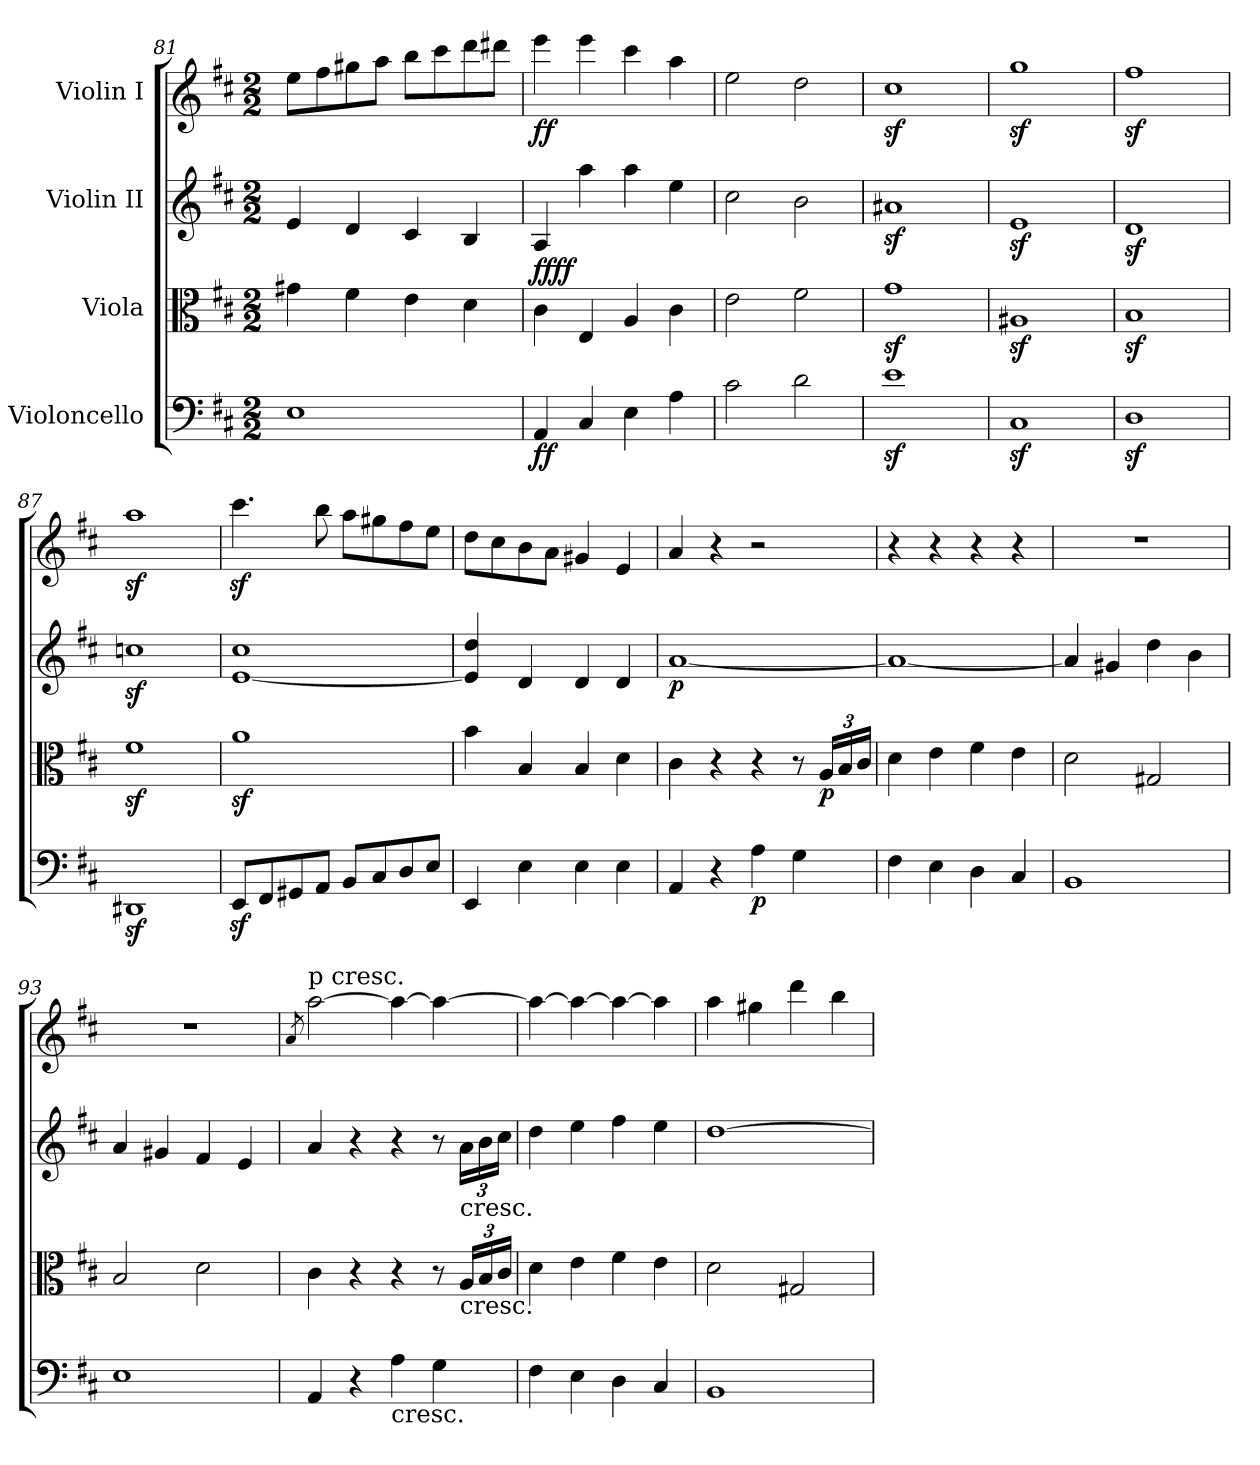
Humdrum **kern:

**kern	**dynam	**kern	**dynam	**kern	**dynam	**kern	**dynam
*part4	*part4	*part3	*part3	*part2	*part2	*part1	*part1
*staff4	*staff4	*staff3	*staff3	*staff2	*staff2	*staff1	*staff1
*I"Violoncello	*	*I"Viola	*	*I"Violin II	*	*I"Violin I	*
*clefF4	*	*clefC3	*	*clefG2	*	*clefG2	*
*k[f#c#]	*	*k[f#c#]	*	*k[f#c#]	*	*k[f#c#]	*
*M2/2	*	*M2/2	*	*M2/2	*	*M2/2	*
=81	=81	=81	=81	=81	=81	=81	=81
1E	.	4g#X\	.	4e/	.	8ee\L	.
.	.	.	.	.	.	8ff#\	.
.	.	4f#\	.	4d/	.	8gg#X\	.
.	.	.	.	.	.	8aa\J	.
.	.	4e\	.	4c#/	.	8bb\L	.
.	.	.	.	.	.	8ccc#\	.
.	.	4d\	.	4B/	.	8ddd\	.
.	.	.	.	.	.	8ddd#X\J	.
=82	=82	=82	=82	=82	=82	=82	=82
!	!LO:DY:b	!	!LO:DY:b	!	!	!	!
!	!	!	!LO:DY:n=1:a	!	!	!	!LO:DY:b
4AA/	ff	4c#\	ff ff	4A/	.	4eee\	ff
4C#/	.	4E/	.	4aa\	.	4eee\	.
4E\	.	4A/	.	4aa\	.	4ccc#\	.
4A\	.	4c#\	.	4ee\	.	4aa\	.
=83	=83	=83	=83	=83	=83	=83	=83
2c#\	.	2e\	.	2cc#\	.	2ee\	.
2d\	.	2f#\	.	2b\	.	2dd\	.
=84	=84	=84	=84	=84	=84	=84	=84
1ez<	.	1gz<	.	1a#Xz<	.	1cc#z<	.
=85	=85	=85	=85	=85	=85	=85	=85
1C#z<	.	1A#Xz<	.	1ez<	.	1ggz<	.
=86	=86	=86	=86	=86	=86	=86	=86
1Dz<	.	1Bz<	.	1dz<	.	1ff#z<	.
=87	=87	=87	=87	=87	=87	=87	=87
1DD#Xz<	.	1f#z<	.	1ccnz<	.	1aaz<	.
=88	=88	=88	=88	=88	=88	=88	=88
8EEz</L	.	1az<	.	[1e 1cc#	.	4.ccc#z<\	.
8FF#/	.	.	.	.	.	.	.
8GG#X/	.	.	.	.	.	.	.
8AA/J	.	.	.	.	.	8bb\	.
8BB/L	.	.	.	.	.	8aa\L	.
8C#/	.	.	.	.	.	8gg#X\	.
8D/	.	.	.	.	.	8ff#\	.
8E/J	.	.	.	.	.	8ee\J	.
=89	=89	=89	=89	=89	=89	=89	=89
4EE/	.	4b\	.	4e/] 4dd/	.	8dd\L	.
.	.	.	.	.	.	8cc#\	.
4E\	.	4B/	.	4d/	.	8b\	.
.	.	.	.	.	.	8a\J	.
4E\	.	4B/	.	4d/	.	4g#X/	.
4E\	.	4d\	.	4d/	.	4e/	.
=90	=90	=90	=90	=90	=90	=90	=90
!	!	!	!	!	!LO:DY:b	!	!
4AA/	.	4c#\	.	[1a	p	4a/	.
4r	.	4r	.	.	.	4r	.
!	!LO:DY:b	!	!	!	!	!	!
4A\	p	4r	.	.	.	2r	.
4G\	.	8r	.	.	.	.	.
*	*	*Xbrackettup	*	*	*	*	*
!	!	!	!LO:DY:b	!	!	!	!
.	.	24A/LL	p	.	.	.	.
.	.	24B/	.	.	.	.	.
.	.	24c#/JJ	.	.	.	.	.
=91	=91	=91	=91	=91	=91	=91	=91
4F#\	.	4d\	.	1a_	.	4r	.
4E\	.	4e\	.	.	.	4r	.
4D\	.	4f#\	.	.	.	4r	.
4C#/	.	4e\	.	.	.	4r	.
=92	=92	=92	=92	=92	=92	=92	=92
1BB	.	2d\	.	4a/]	.	1r	.
.	.	.	.	4g#X/	.	.	.
.	.	2G#X/	.	4dd\	.	.	.
.	.	.	.	4b\	.	.	.
=93	=93	=93	=93	=93	=93	=93	=93
1E	.	2B/	.	4a/	.	1r	.
.	.	.	.	4g#X/	.	.	.
.	.	2d\	.	4f#/	.	.	.
.	.	.	.	4e/	.	.	.
=94	=94	=94	=94	=94	=94	=94	=94
.	.	.	.	.	.	8qa/	.
!	!	!	!	!	!	!LO:TX:a:t=p cresc.	!
4AA/	.	4c#\	.	4a/	.	[2aa\	.
4r	.	4r	.	4r	.	.	.
!LO:TX:b:t=cresc.	!	!	!	!	!	!	!
4A\	.	4r	.	4r	.	4aa\_	.
4G\	.	8r	.	8r	.	4aa\_	.
*	*	*	*	*Xbrackettup	*	*	*
!	!	!	!	!LO:TX:b:t=cresc.	!	!	!
!	!	!LO:TX:b:t=cresc.	!	!	!	!	!
.	.	24A/LL	.	24a\LL	.	.	.
.	.	24B/	.	24b\	.	.	.
.	.	24c#/JJ	.	24cc#\JJ	.	.	.
=95	=95	=95	=95	=95	=95	=95	=95
4F#\	.	4d\	.	4dd\	.	4aa\_	.
4E\	.	4e\	.	4ee\	.	4aa\_	.
4D\	.	4f#\	.	4ff#\	.	4aa\_	.
4C#/	.	4e\	.	4ee\	.	4aa\]	.
=96	=96	=96	=96	=96	=96	=96	=96
1BB	.	2d\	.	[1dd	.	4aa\	.
.	.	.	.	.	.	4gg#X\	.
.	.	2G#X/	.	.	.	4ddd\	.
.	.	.	.	.	.	4bb\	.
=	=	=	=	=	=	=	=
*-	*-	*-	*-	*-	*-	*-	*-
